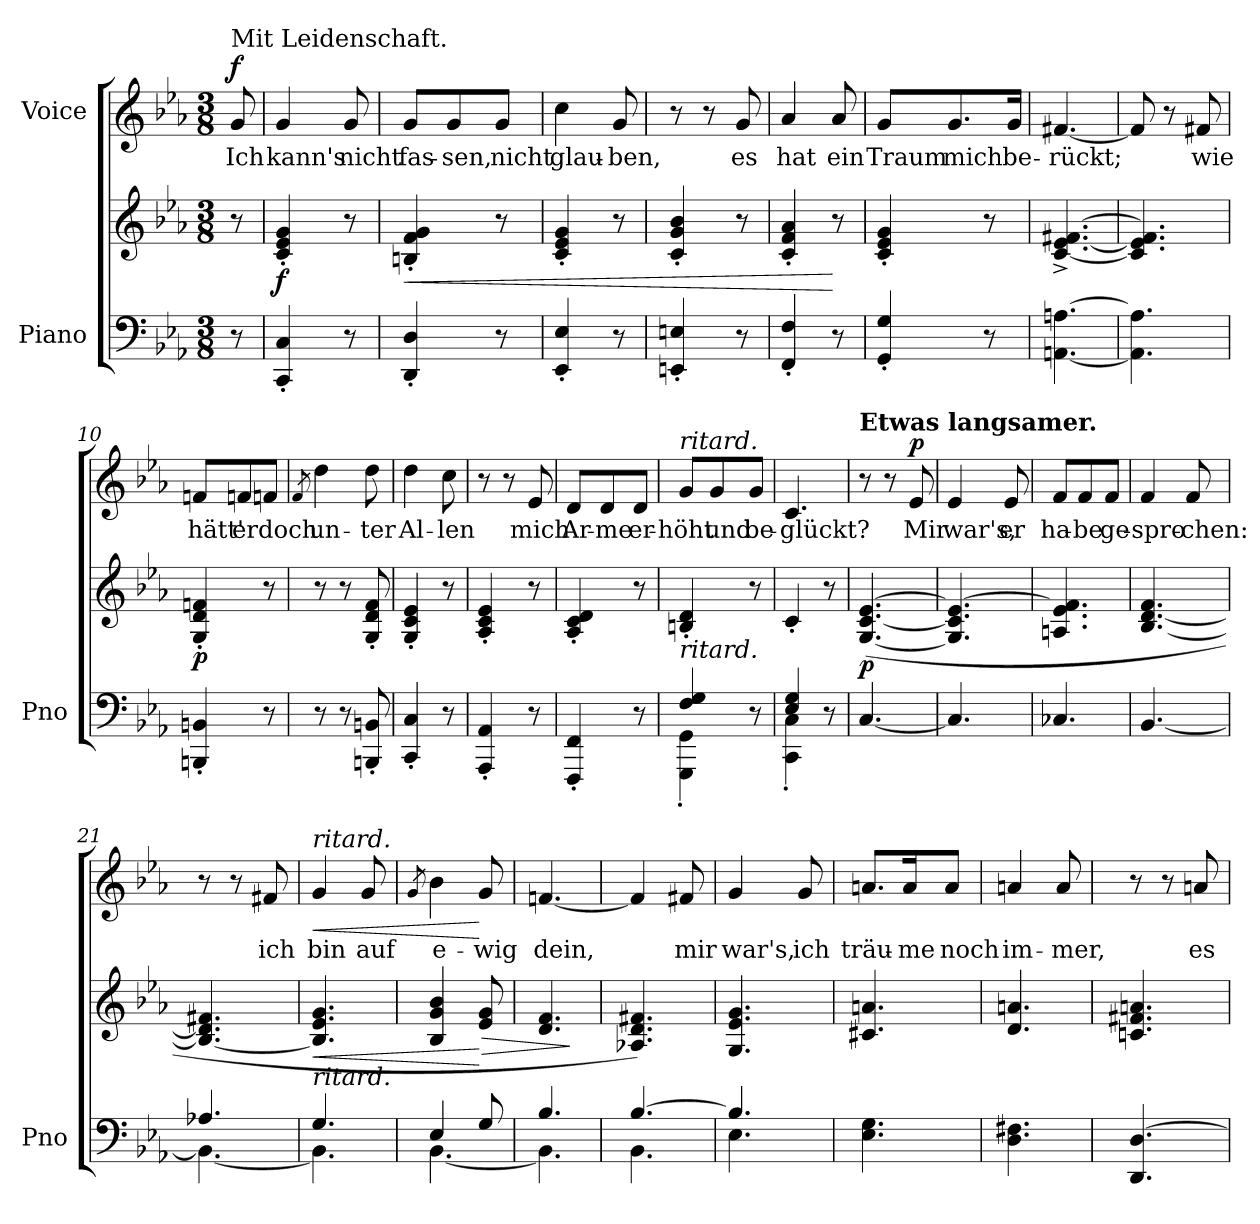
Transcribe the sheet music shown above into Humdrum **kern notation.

**kern	**kern	**dynam	**kern	**text	**dynam
*part2	*part2	*part2	*part1	*part1	*part1
*staff3	*staff2	*staff2/3	*staff1	*staff1	*staff1
*I"Piano	*	*	*I"Voice	*	*
*I'Pno	*	*	*	*	*
*clefF4	*clefG2	*	*clefG2	*	*
*k[b-e-a-]	*k[b-e-a-]	*	*k[b-e-a-]	*	*
*M3/8	*M3/8	*	*M3/8	*	*
=1	=1	=1	=1	=1	=1
!	!	!	!LO:TX:a:t=Mit Leidenschaft.	!	!
!	!	!	!	!LO:LY:b	!LO:DY:b
8r	8r	.	8g/	Ich	f
=2	=2	=2	=2	=2	=2
!	!	!LO:DY:b	!	!LO:LY:b	!
4CC/' 4C/'	4c/' 4e-/' 4g/'	f	4g/	kann's	.
!	!	!	!	!LO:LY:b	!
8r	8r	.	8g/	nicht	.
=3	=3	=3	=3	=3	=3
!	!	!LO:HP:b	!	!LO:LY:b	!
4DD/' 4D/'	4Bn/' 4f/' 4g/'	<	8g/L	fas-	.
!	!	!	!	!LO:LY:b	!
.	.	.	8g/	-sen,	.
!	!	!	!	!LO:LY:b	!
8r	8r	.	8g/J	nicht	.
=4	=4	=4	=4	=4	=4
!	!	!	!	!LO:LY:b	!
4EE-/' 4E-/'	4c/' 4e-/' 4g/'	.	4cc\	glau-	.
!	!	!	!	!LO:LY:b	!
8r	8r	.	8g/	-ben,	.
=5	=5	=5	=5	=5	=5
4EEn/' 4En/'	4c/' 4g/' 4b-/'	.	8r	.	.
.	.	.	8r	.	.
!	!	!	!	!LO:LY:b	!
8r	8r	.	8g/	es	.
=6	=6	=6	=6	=6	=6
!	!	!	!	!LO:LY:b	!
4FF/' 4F/'	4c/' 4f/' 4a-/'	.	4a-/	hat	.
!	!	!	!	!LO:LY:b	!
8r	8r	[	8a-/	ein	.
=7	=7	=7	=7	=7	=7
!	!	!	!	!LO:LY:b	!
4GG/' 4G/'	4c/' 4e-/' 4g/'	.	8g/L	Traum	.
!	!	!	!	!LO:LY:b	!
.	.	.	8.g/	mich	.
8r	8r	.	.	.	.
!	!	!	!	!LO:LY:b	!
.	.	.	16g/Jk	be-	.
=8	=8	=8	=8	=8	=8
!	!	!	!	!LO:LY:b	!
[4.AAn\ [4.An\	[4.c/^ [4.e-/^ [4.f#X/^	.	[4.f#X/	-rückt;	.
=9	=9	=9	=9	=9	=9
4.AA\] 4.A\]	4.c/] 4.e-/] 4.f#/]	.	8f#/]	.	.
.	.	.	8r	.	.
!	!	!	!	!LO:LY:b	!
.	.	.	8f#X/	wie	.
!!LO:LB:g=z
=10	=10	=10	=10	=10	=10
!	!	!LO:DY:b	!	!LO:LY:b	!
4BBBn/' 4BBn/'	4G/' 4d/' 4fn/'	p	8fn/L	hätt'	.
!	!	!	!	!LO:LY:b	!
.	.	.	8fn/	er	.
!	!	!	!	!LO:LY:b	!
8r	8r	.	8fn/J	doch	.
=11	=11	=11	=11	=11	=11
.	.	.	8qf/	.	.
!	!	!	!	!LO:LY:b	!
8r	8r	.	4dd\	un-	.
8r	8r	.	.	.	.
!	!	!	!	!LO:LY:b	!
8BBBn/' 8BBn/'	8G/' 8d/' 8f/'	.	8dd\	-ter	.
=12	=12	=12	=12	=12	=12
!	!	!	!	!LO:LY:b	!
4CC/' 4C/'	4G/' 4c/' 4e-/'	.	4dd\	Al-	.
!	!	!	!	!LO:LY:b	!
8r	8r	.	8cc\	-len	.
=13	=13	=13	=13	=13	=13
4AAA-/' 4AA-/'	4A-/' 4c/' 4e-/'	.	8r	.	.
.	.	.	8r	.	.
!	!	!	!	!LO:LY:b	!
8r	8r	.	8e-/	mich	.
=14	=14	=14	=14	=14	=14
!	!	!	!	!LO:LY:b	!
4FFF/' 4FF/'	4A-/' 4c/' 4d/'	.	8d/L	Ar-	.
!	!	!	!	!LO:LY:b	!
.	.	.	8d/	-me	.
!	!	!	!	!LO:LY:b	!
8r	8r	.	8d/J	er-	.
=15	=15	=15	=15	=15	=15
*^	*	*	*	*	*
!	!	!	!	!LO:TX:a:i:t=ritard.	!	!
!	!	!LO:TX:b:i:t=ritard.	!	!	!	!
!	!	!	!	!	!LO:LY:b	!
4F/ 4G/	4GGG\' 4GG\'	4Bn/'> 4d/'>	.	8g/L	-höht	.
!	!	!	!	!	!LO:LY:b	!
.	.	.	.	8g/	und	.
!	!	!	!	!	!LO:LY:b	!
8r	8ryy	8r	.	8g/J	be-	.
=16	=16	=16	=16	=16	=16	=16
!	!	!	!	!	!LO:LY:b	!
4E-/ 4G/	4CC\' 4C\'	4c'>/	.	4.c/	-glückt?	.
8r	8ryy	8r	.	.	.	.
=17	=17	=17	=17	=17	=17	=17
!	!	!	!	!LO:TX:a:B:t=Etwas langsamer.	!	!
!	!	!	!LO:DY:b	!	!	!
*v	*v	*	*	*	*	*
[4.C/	([4.G/ [4.c/ [4.e-/	p	8r	.	.
.	.	.	8r	.	.
!	!	!	!	!LO:LY:b	!LO:DY:b
.	.	.	8e-/	Mir	p
=18	=18	=18	=18	=18	=18
!	!	!	!	!LO:LY:b	!
4.C/]	4.G/] 4.c/] 4.e-/_	.	4e-/	war's,	.
!	!	!	!	!LO:LY:b	!
.	.	.	8e-/	er	.
=19	=19	=19	=19	=19	=19
!	!	!	!	!LO:LY:b	!
4.C-X/	4.An/ 4.e-/] 4.f/	.	8f/L	ha-	.
!	!	!	!	!LO:LY:b	!
.	.	.	8f/	-be	.
!	!	!	!	!LO:LY:b	!
.	.	.	8f/J	ge-	.
=20	=20	=20	=20	=20	=20
!	!	!	!	!LO:LY:b	!
[4.BB-/	[4.B-/ [4.d/ 4.f/	.	4f/	-spro-	.
!	!	!	!	!LO:LY:b	!
.	.	.	8f/	-chen:	.
!!LO:LB:g=z
=21	=21	=21	=21	=21	=21
*^	*	*	*	*	*
4.A-X/	4.BB-\_	4.B-/_ 4.d/] 4.f#X/	.	8r	.	.
.	.	.	.	8r	.	.
!	!	!	!	!	!LO:LY:b	!
.	.	.	.	8f#X/	ich	.
=22	=22	=22	=22	=22	=22	=22
!	!	!	!	!LO:TX:a:i:t=ritard.	!	!
!	!	!LO:TX:b:i:t=ritard.	!	!	!	!
!	!	!	!LO:HP:b	!	!LO:LY:b	!LO:HP:b
4.G/	4.BB-\]	4.B-/] 4.e-/ 4.g/	<	4g/	bin	<
!	!	!	!	!	!LO:LY:b	!
.	.	.	.	8g/	auf	.
=23	=23	=23	=23	=23	=23	=23
.	.	.	.	8qg/	.	.
!	!	!	!	!	!LO:LY:b	!
4E-/	[4.BB-\	4B-/ 4g/ 4b-/	.	4b-\	e-	.
!	!	!	!LO:HP:n=1:b	!	!LO:LY:b	!
8G/	.	8e-/ 8g/	[ >	8g/	-wig	[
=24	=24	=24	=24	=24	=24	=24
!	!	!	!	!	!LO:LY:b	!
4.B-/	4.BB-\]	4.d/ 4.f/	.	[4.fn/	dein,	.
*v	*v	*	*	*	*	*
.	.	]	.	.	.
=25	=25	=25	=25	=25	=25
*^	*	*	*	*	*
[4.B-/	4.BB-\	4.A-X/ 4.d/ 4.f#X/)	.	4fn/]	.	.
!	!	!	!	!	!LO:LY:b	!
.	.	.	.	8f#X/	mir	.
=26	=26	=26	=26	=26	=26	=26
!	!	!	!	!	!LO:LY:b	!
4.B-/]	4.E-\	4.G/ 4.e-/ 4.g/	.	4g/	war's,	.
!	!	!	!	!	!LO:LY:b	!
.	.	.	.	8g/	ich	.
*v	*v	*	*	*	*	*
=27	=27	=27	=27	=27	=27
!	!	!	!	!LO:LY:b	!
4.E-\ 4.G\	4.c#X/ 4.an/	.	8.an/L	träu-	.
!	!	!	!	!LO:LY:b	!
.	.	.	16a/K	-me	.
!	!	!	!	!LO:LY:b	!
.	.	.	8a/J	noch	.
=28	=28	=28	=28	=28	=28
!	!	!	!	!LO:LY:b	!
4.D\ 4.F#X\	4.d/ 4.an/	.	4an/	im-	.
!	!	!	!	!LO:LY:b	!
.	.	.	8a/	-mer,	.
=29	=29	=29	=29	=29	=29
4.DD/ [4.D/	4.cn/ 4.f#X/ 4.an/	.	8r	.	.
.	.	.	8r	.	.
!	!	!	!	!LO:LY:b	!
.	.	.	8an/	es	.
=	=	=	=	=	=
*-	*-	*-	*-	*-	*-
